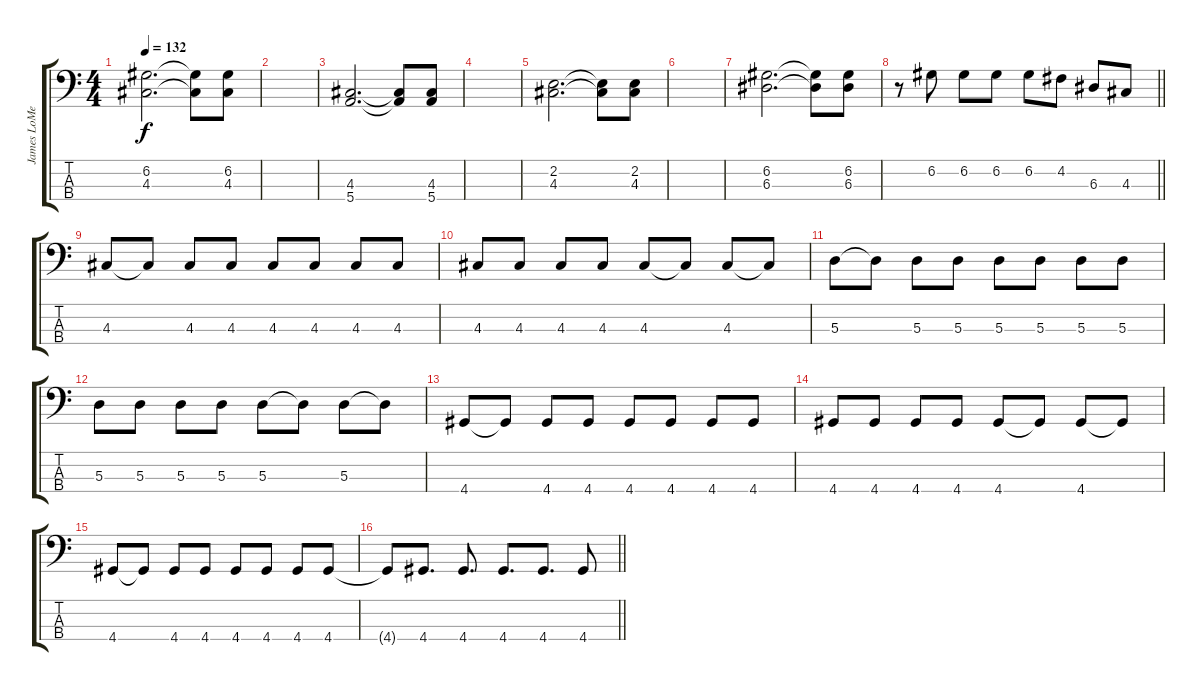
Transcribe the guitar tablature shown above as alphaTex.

\track ("James LoMenzo" "James LoMe") {instrument electricbassfinger}
\staff {score tabs}
\tuning (G2 D2 A1 E1) {hide}
\ts (4 4)
\tempo 132
\clef f4
\ks c
(6.2 4.3).2{d dy f} (6.2{t} 4.3{t}).8 (6.2 4.3).8 |
|
(4.3 5.4).2{d} (4.3{t} 5.4{t}).8 (4.3 5.4).8 |
|
(2.2 4.3).2{d} (2.2{t} 4.3{t}).8 (2.2 4.3).8 |
|
(6.2 6.3).2{d} (6.2{t} 6.3{t}).8 (6.2 6.3).8 |
\barLineRight lightlight
r.8 6.2.8 6.2.8 6.2.8 6.2.8 4.2.8 6.3.8 4.3.8 |
4.3.8 4.3{t}.8 4.3.8 4.3.8 4.3.8 4.3.8 4.3.8 4.3.8 |
4.3.8 4.3.8 4.3.8 4.3.8 4.3.8 4.3{t}.8 4.3.8 4.3{t}.8 |
5.3.8 5.3{t}.8 5.3.8 5.3.8 5.3.8 5.3.8 5.3.8 5.3.8 |
5.3.8 5.3.8 5.3.8 5.3.8 5.3.8 5.3{t}.8 5.3.8 5.3{t}.8 |
4.4.8 4.4{t}.8 4.4.8 4.4.8 4.4.8 4.4.8 4.4.8 4.4.8 |
4.4.8 4.4.8 4.4.8 4.4.8 4.4.8 4.4{t}.8 4.4.8 4.4{t}.8 |
4.4.8 4.4{t}.8 4.4.8 4.4.8 4.4.8 4.4.8 4.4.8 4.4.8 |
\barLineRight lightlight
4.4{t}.8 4.4.8{d} 4.4.8{d} 4.4.8{d} 4.4.8{d} 4.4.8
